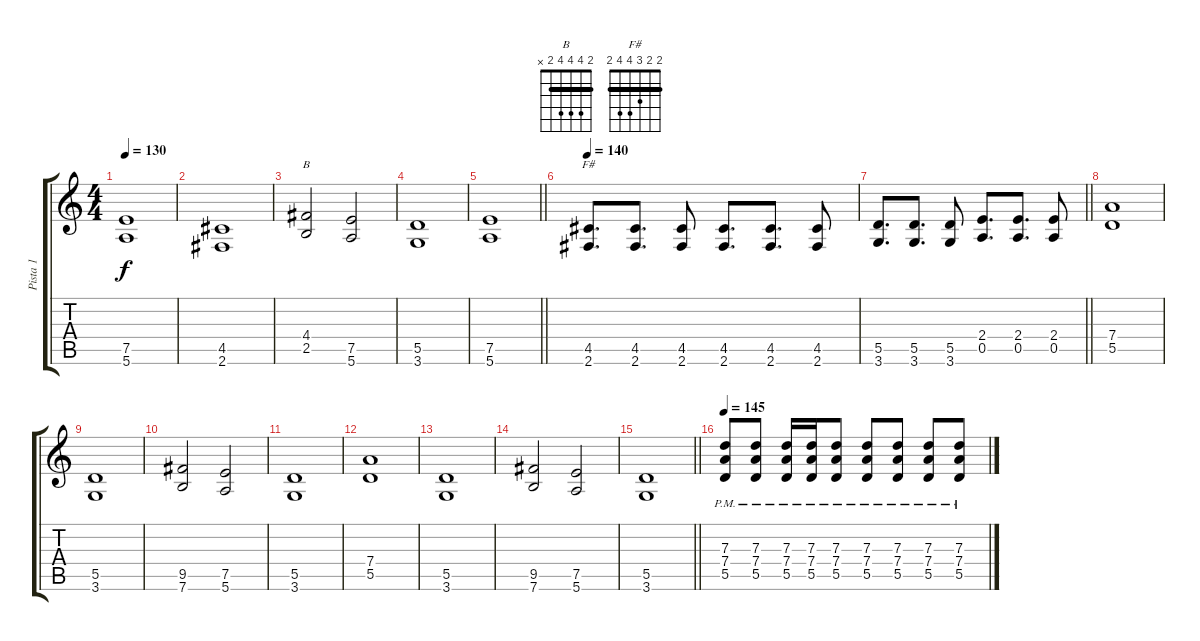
\track ("Pista 1" "Pista 1") {instrument distortionguitar}
\staff {score tabs}
\tuning (E4 B3 G3 D3 A2 E2) {hide}
\chord ("B" 2 4 4 4 2 x) {barre 2}
\chord ("F#" 2 2 3 4 4 2) {barre 2}
\ts (4 4)
\tempo 130
\clef g2
\ks c
(7.5 5.6).1{dy f} |
(4.5 2.6).1 |
(4.4 2.5).2{ch "B"} (7.5 5.6).2 |
(5.5 3.6).1 |
\barLineRight lightlight
(7.5 5.6).1 |
\tempo 140
(4.5 2.6).8{d ch "F#"} (4.5 2.6).8{d} (4.5 2.6).8 (4.5 2.6).8{d} (4.5 2.6).8{d} (4.5 2.6).8 |
\barLineRight lightlight
(5.5 3.6).8{d} (5.5 3.6).8{d} (5.5 3.6).8 (2.4 0.5).8{d} (2.4 0.5).8{d} (2.4 0.5).8 |
(7.4 5.5).1{volume 10} |
(5.5 3.6).1 |
(9.5 7.6).2 (7.5 5.6).2 |
(5.5 3.6).1 |
(7.4 5.5).1 |
(5.5 3.6).1 |
(9.5 7.6).2 (7.5 5.6).2 |
\barLineRight lightlight
(5.5 3.6).1 |
\tempo 145
(7.3{pm} 7.4{pm} 5.5{pm}).8{instrument distortionguitar} (7.3{pm} 7.4{pm} 5.5{pm}).8 (7.3{pm} 7.4{pm} 5.5{pm}).16 (7.3{pm} 7.4{pm} 5.5{pm}).16 (7.3{pm} 7.4{pm} 5.5{pm}).8 (7.3{pm} 7.4{pm} 5.5{pm}).8 (7.3{pm} 7.4{pm} 5.5{pm}).8 (7.3{pm} 7.4{pm} 5.5{pm}).8 (7.3{pm} 7.4{pm} 5.5{pm}).8
